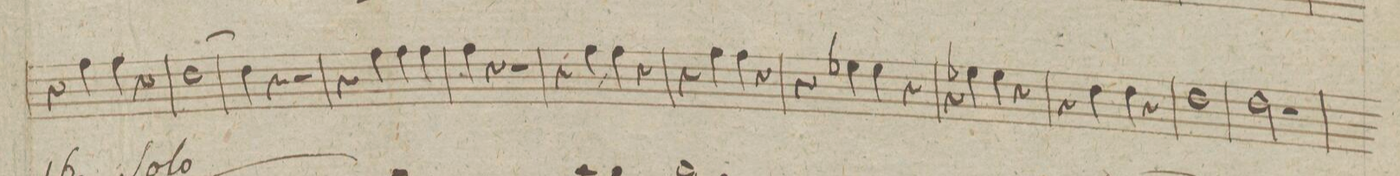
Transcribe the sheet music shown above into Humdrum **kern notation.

**kern	**dynam
*I"Clarinetto 1mo in C.	*
*clefG2	*
*k[]	*
*met(c|)	*
*M2/2	*
4r	.
4ff\	.
4ff\	.
4r	.
=81	=81
[1dd\	.
=82	=82
4dd\]	.
4r	.
2r	.
=83	=83
4r	.
4ff\	.
4ff\	.
4ff\	.
=84	=84
4ff\	.
4r	.
2r	.
=85	=85
4r	.
4ff\	.
4ff\	.
4r	.
=86	=86
4r	.
4ff\	.
4ff\	.
4r	.
=87	=87
4r	.
4ee-X\	.
4ee-\	.
4r	.
=88	=88
4r	.
4ee-X\	.
4ee-\	.
4r	.
=89	=89
4r	.
4dd\	.
4dd\	.
4r	.
=90	=90
1dd\	.
=91	=91
2dd\	.
2r	.
=92	=92
*-	*-
